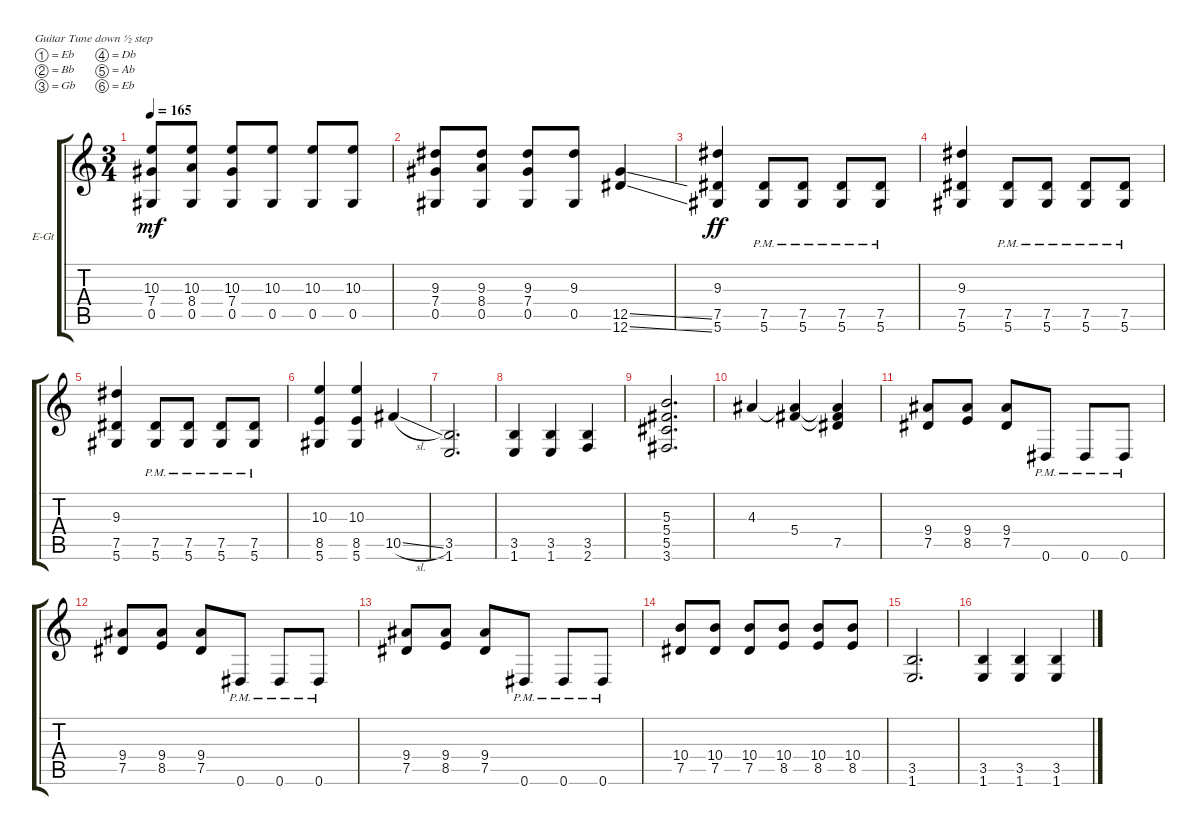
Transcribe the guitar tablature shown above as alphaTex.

\bracketExtendMode groupsimilarinstruments
\firstSystemTrackNameOrientation horizontal
\otherSystemsTrackNameOrientation horizontal
\track ("Electric Guitar 2" "E-Gt") {instrument distortionguitar}
\staff {score tabs}
\tuning (Eb4 Bb3 Gb3 Db3 Ab2 Eb2)
\ts (3 4)
\tempo 165
\clef g2
\ks c
(7.4 0.5 10.3).8{dy mf} (8.4 0.5 10.3).8 (7.4 0.5 10.3).8 (0.5 10.3).8 (0.5 10.3).8 (0.5 10.3).8 |
(0.5 9.3 7.4).8 (0.5 9.3 8.4).8 (0.5 9.3 7.4).8 (0.5 9.3).8 (12.5{ss} 12.6{ss}).4 |
(5.6 7.5 9.3).4{dy ff} (5.6{pm} 7.5{pm}).8 (5.6{pm} 7.5{pm}).8 (5.6{pm} 7.5{pm}).8 (5.6{pm} 7.5{pm}).8 |
(5.6 7.5 9.3).4 (5.6{pm} 7.5{pm}).8 (5.6{pm} 7.5{pm}).8 (5.6{pm} 7.5{pm}).8 (5.6{pm} 7.5{pm}).8 |
(5.6 7.5 9.3).4 (5.6{pm} 7.5{pm}).8 (5.6{pm} 7.5{pm}).8 (5.6{pm} 7.5{pm}).8 (5.6{pm} 7.5{pm}).8 |
(5.6 8.5 10.3).4 (5.6 8.5 10.3).4 10.5{sl}.4 |
(1.6 3.5).2{d} |
(1.6 3.5).4 (1.6 3.5).4 (3.5 2.6).4 |
(3.6 5.5 5.4 5.3).2{d} |
4.3.4 (5.4 4.3{t}).4 (7.5 5.4{t} 4.3{t}).4 |
(7.5 9.4).8 (8.5 9.4).8 (7.5 9.4).8 0.6{pm}.8 0.6{pm}.8 0.6{pm}.8 |
(7.5 9.4).8 (8.5 9.4).8 (7.5 9.4).8 0.6{pm}.8 0.6{pm}.8 0.6{pm}.8 |
(7.5 9.4).8 (8.5 9.4).8 (7.5 9.4).8 0.6{pm}.8 0.6{pm}.8 0.6{pm}.8 |
(10.4 7.5).8 (10.4 7.5).8 (10.4 7.5).8 (10.4 8.5).8 (10.4 8.5).8 (10.4 8.5).8 |
(1.6 3.5).2{d} |
(1.6 3.5).4 (1.6 3.5).4 (3.5 1.6).4
